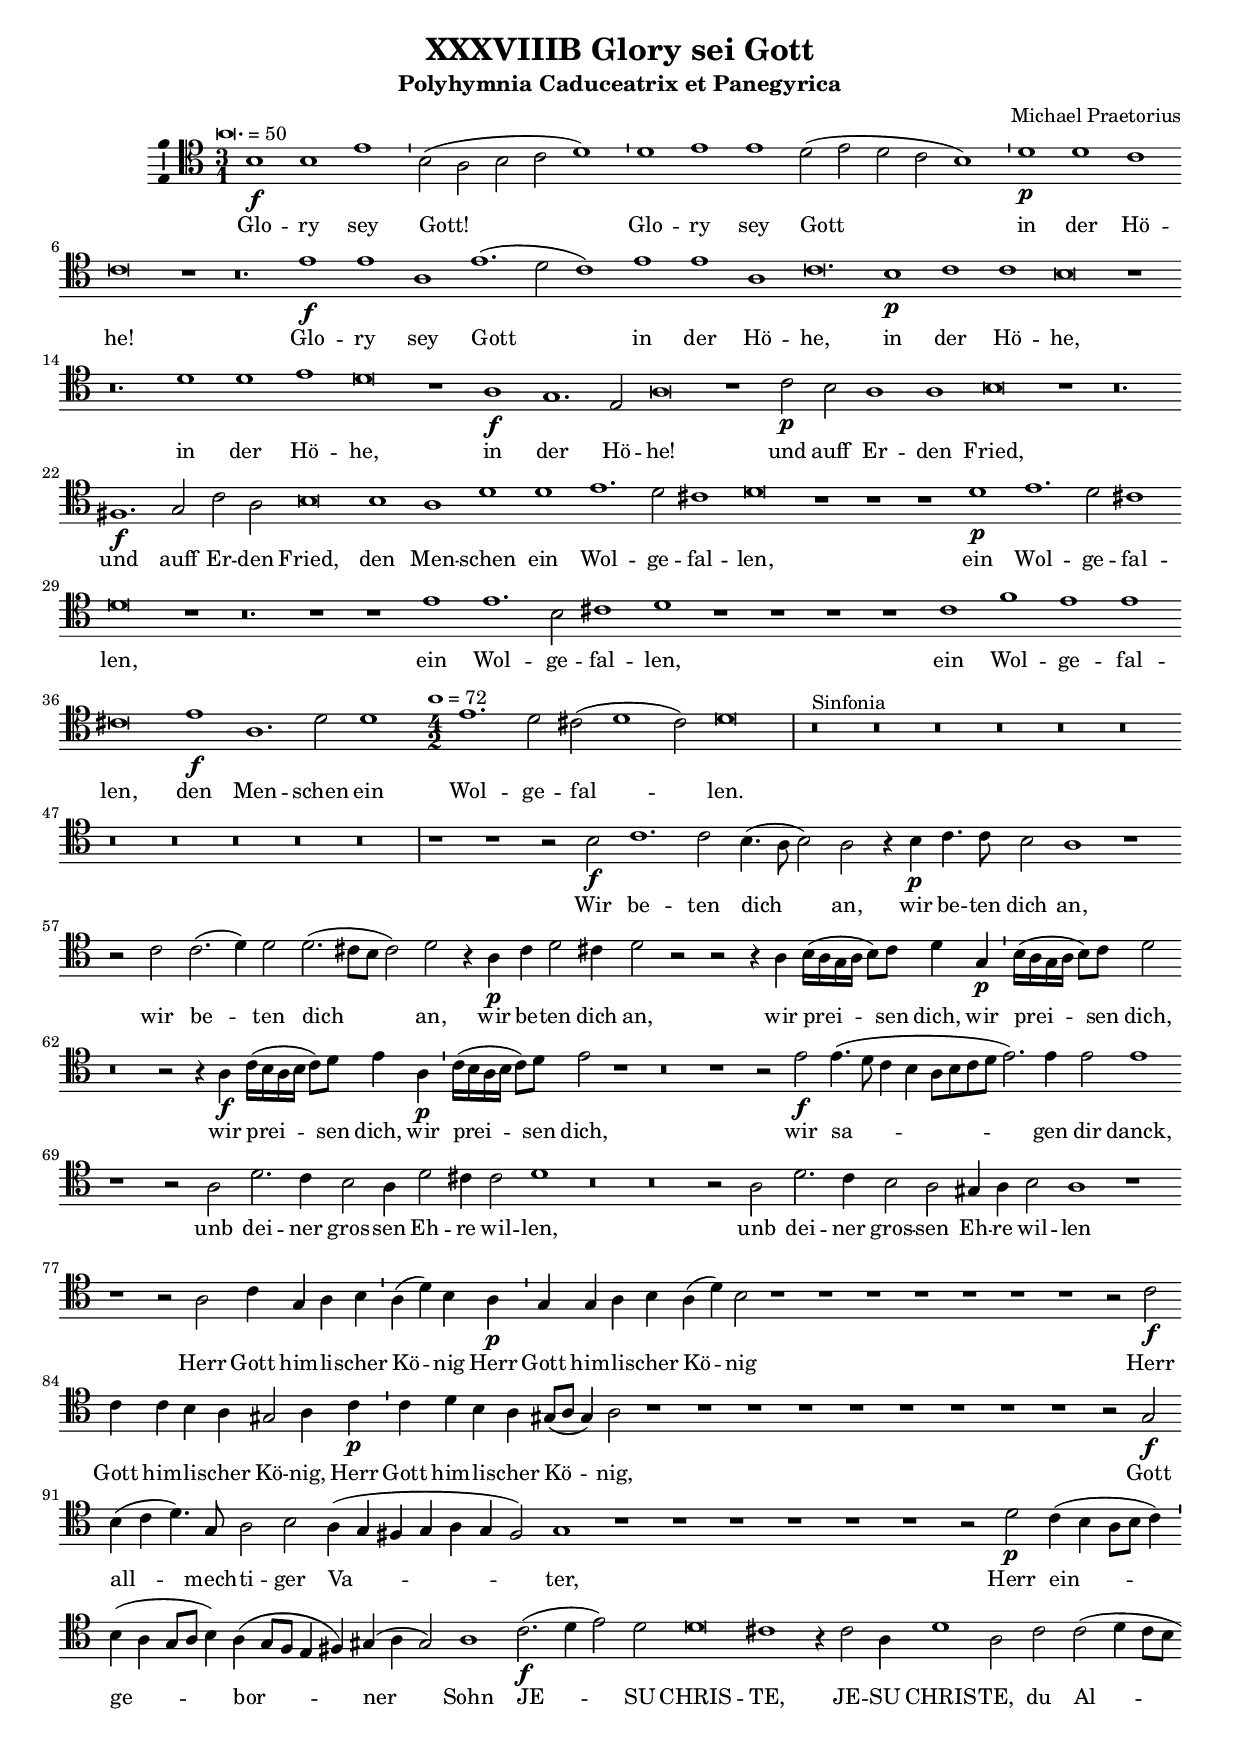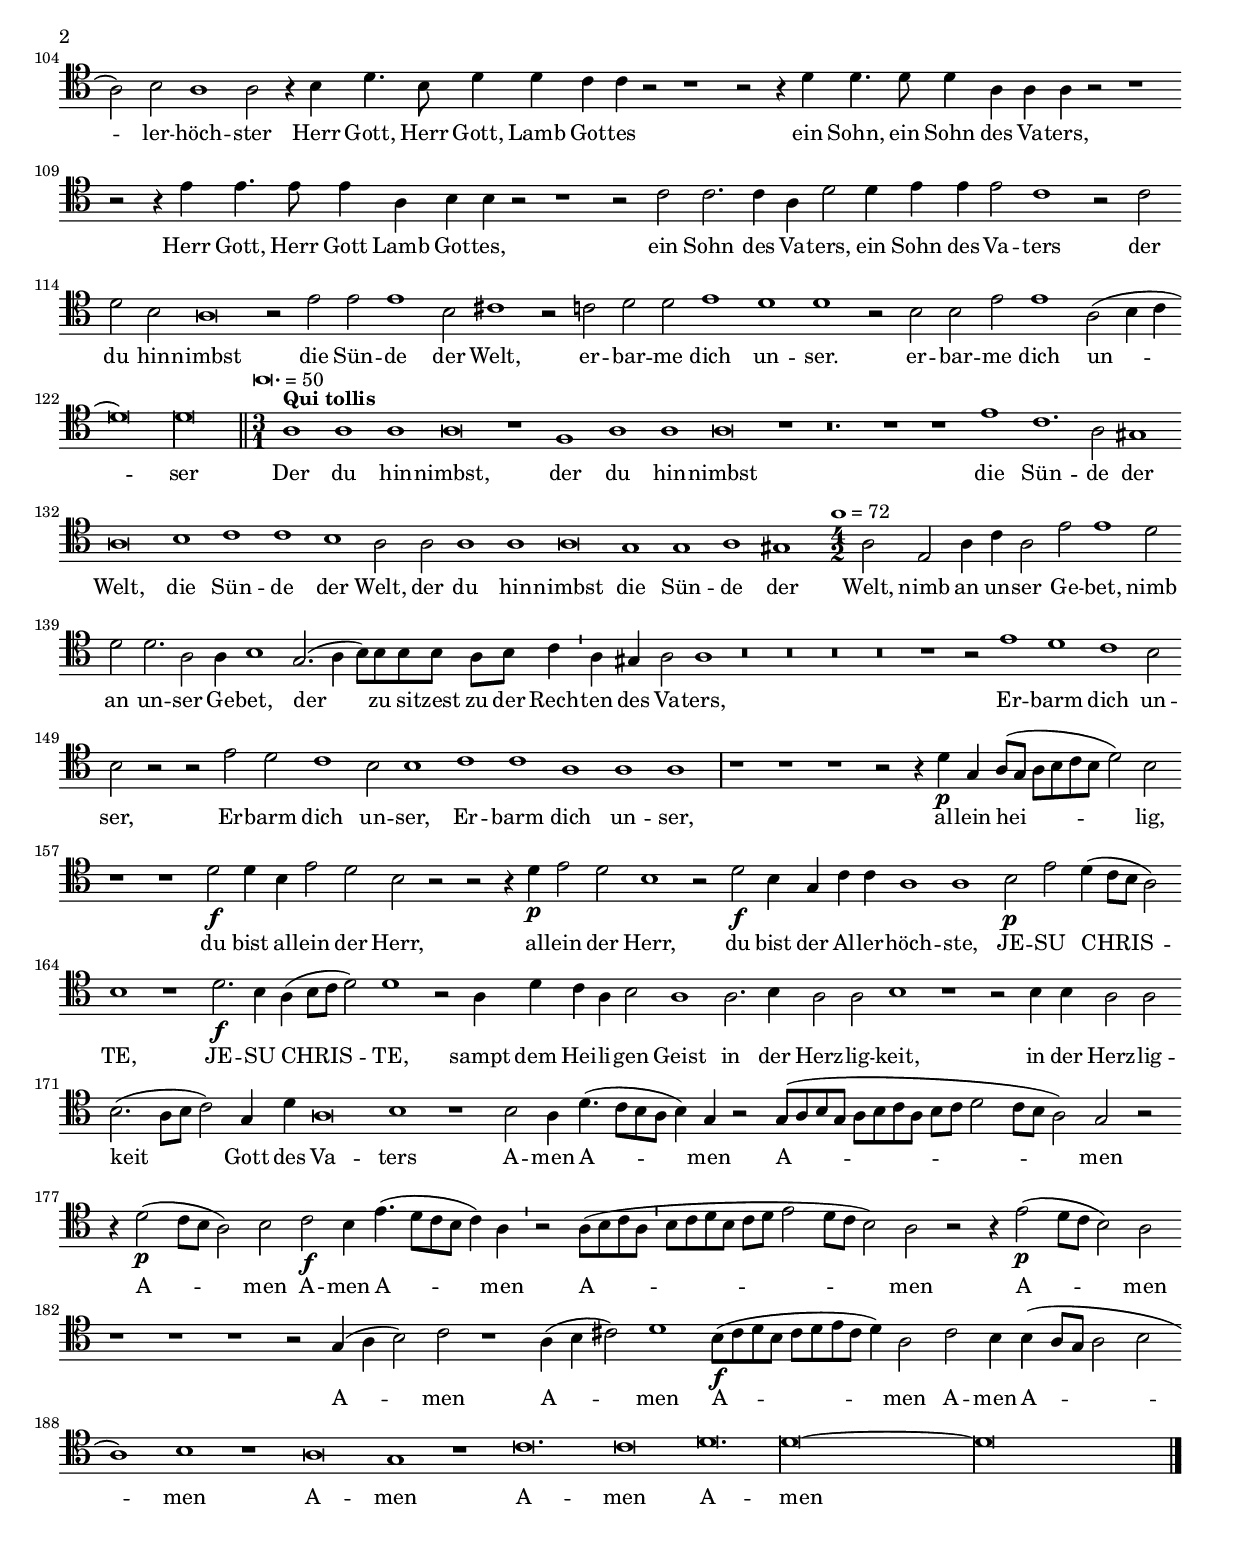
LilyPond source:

 \include "../../global-settings.ly"
\new Staff <<
  \new Voice = "tenor 1" <<
    \global
{
  \clef "tenor"
  \global b1\f b e' \i b2( a b c' d'1) \i d' e' e' d'2( e' d' c' b1) \i d'\p d' c' c'\breve r1 r\breve.
%pg 2
  e'1\f e' a e'1.( d'2 c'1) e' e' a c'\breve. b1\p c' c' b\breve r1 r\breve. d'1 d' e' d'\breve r1 a1\f g1. e2 a\breve r1
  c'2\p b a1 a b\breve r1 r\breve. fis1.\f g2 c' a b\breve b1 a d' d' e'1. d'2 cis'1 d'\breve r1 r r d'1\p
  e'1. d'2 cis'1 d'\breve r1 r\breve. r1 r e'1 e'1. b2 cis'1 d' r r r r c'1 f' e' e' cis'\breve e'1\f a1. d'2 d'1
  \duple e'1. d'2 cis'( d'1 cis'2) d'\breve \l r\breve^\markup {"Sinfonia"} r r r r r r r r r r \l r1 r r2 b2\f c'1. c'2 b4.( a8 b2) a r4 b4\p c'4. c'8 b2 a1 r
  r2 c'2 c'2.( d'4) d'2 d'2.( cis'8 b cis'2) d' r4 a4\p c' d'2 cis'4 d'2 r2 r r4 a b16( a g a b8) c' d'4 g\p \i
  b16( a g a b8) c' d'2 r\breve r2 r4 a4\f c'16( b a b c'8) d' e'4 a\p \i c'16( b a b c'8) d' e'2 r1 r\breve r1
  r2 e'2\f e'4.( d'8 c'4 b a8 b c' d' e'2.) e'4 e'2 e'1 r r2 a2 d'2. c'4 b2 a4 d'2 cis'4 cis'2 d'1 r\breve r
  r2 a2 d'2. c'4 b2 a gis4 a b2 a1 r r r2 a2 c'4 g a b \i a( d') b a\p \i g g a b a( d') b2 r1 r r r r r r
  r2 c'2\f c'4 c' b a gis2 a4 c'\p \i c' d' b a gis8( a gis4) a2 r1 r r r r r r r r r2 g2\f b4( c' d'4.) g8
  a2 b a4( g fis g a g fis2) g1 r r r r r r r2 d'2\p c'4( b a8 b c'4) \i b4( a g8 a b4) a4( g8 f e4 fis)
%pg 3
  gis4( a gis2) a1 c'2.\f( d'4 e'2) d' d'\breve cis'1 r4 c'2 a4 d'1 a2 c' c'( d'4 c'8 b a2) b a1 a2
  r4 b4 d'4. b8 d'4 d' c' c' r2 r1 r2 r4 d'4 d'4. d'8 d'4 a a a r2 r1 r2 r4 e'4 e'4. e'8 e'4 a b b r2
  r1 r2 c'2 c'2. c'4 a d'2 d'4 e' e' e'2 c'1 r2 c'2 d' b a\breve r2 e'2 e' e'1 b2 cis'1 r2 c'2 d' d' e'1 d' d'
  r2 b2 b e' e'1 a2( b4 c' d'\breve) d'\longa \ll
  \global a1^\markup {\bold {"Qui tollis"}} a a a\breve r1 f1 a a a\breve r1 r\breve. r1 r e'1 c'1. a2 gis1 a\breve b1 c' c' b
  a2 a a1 a a\breve g1 g a gis \duple a2 e a4 c' a2 e' e'1 d'2 d' d'2. a2 a4 b1 g2.( a4
  b8) b b b a b c'4 \i a gis a2 a1 r\breve r r r r1 r2 e'1 d' c' b2 b r2 r e'2 d' c'1 b2 b1 c' c' a a a \l
  r1 r r r2 r4 d'4\p g a8( g a b c' b d'2) b r1 r d'2\f d'4 b e'2 d' b r2 r r4 d'4\p e'2 d' b1 r2 d'2\f
  b4 g c' c' a1 a b2\p e' d'4( c'8 b a2) b1 r d'2.\f b4 a( b8 c' d'2) d'1 r2 a4 d' c' a b2 a1
  a2. b4 a2 a b1 r r2 b4 b a2 a b2.( a8 b c'2) g4 d' a\breve b1 r b2 a4 d'4.( c'8 b a b4) g r2 g8( a b g
 %pg 4
  a b c' a b c' d'2 c'8 b a2) g r2 r4 d'2\p( c'8 b a2) b c'\f b4 e'4.( d'8 c' b c'4) a \i r2 a8( b c' a \i
  b c' d' b c' d' e'2 d'8 c' b2) a r r4 e'2\p( d'8 c' b2) a r1 r r r2 g4( a b2) c' r1 a4( b cis'2) d'1
  b8\f( c' d' b c' d' e' c' d'4) a2 c' b4 b( a8 g a2 b a1) b r1 a\breve g1 r c'\breve. c'\breve d'\breve. d'\longa~ d' \bar "|."


}
>>
\new Lyrics \lyricsto "tenor 1" {
 Glo -- ry sey Gott! Glo -- ry sey Gott in der Hö -- he!
 Glo -- ry sey Gott in der Hö -- he, in der Hö -- he, in der Hö -- he, in der Hö -- he!
 und auff Er -- den Fried, und auff Er -- den Fried, den Men -- schen ein Wol -- ge -- fal -- len, ein
 Wol -- ge -- fal -- len, ein Wol -- ge -- fal -- len, ein Wol -- ge -- fal -- len, den Men -- schen ein
 Wol -- ge -- fal -- len.
 Wir be -- ten dich an, wir be -- ten dich an,
 wir be -- ten dich an, wir be -- ten dich an, wir prei -- sen dich, wir
 prei -- sen dich, wir prei -- sen dich, wir prei -- sen dich,
 wir sa -- gen dir danck, unb dei -- ner gros -- sen Eh -- re wil -- len,
 unb dei -- ner gros -- sen Eh -- re wil -- len Herr Gott him -- li -- scher Kö -- nig Herr Gott him -- li -- scher Kö -- nig
 Herr Gott him -- li -- scher Kö -- nig, Herr Gott him -- li -- scher Kö -- nig, Gott all -- mech --
 ti -- ger Va -- ter, Herr ein -- ge -- bor --
 ner Sohn JE -- SU CHRIS -- TE, JE -- SU CHRIS -- TE,
 du Al -- ler -- höch -- ster Herr Gott, Herr Gott, Lamb Got -- tes ein Sohn, ein Sohn des Va -- ters,
 Herr Gott, Herr Gott Lamb Got -- tes, ein Sohn des Va -- ters, ein Sohn des Va -- ters der du hin -- nimbst die Sün -- de der Welt, er -- bar -- me dich un -- ser.
 er -- bar -- me dich un -- ser
 % Qui tollis
 Der du hin -- nimbst, der du hin -- nimbst die Sün -- de der Welt, die Sün -- de der Welt,
 der du hin -- nimbst die Sün -- de der Welt, nimb an un -- ser Ge -- bet, nimb an un -- ser Ge -- bet, der
 zu si -- tzest zu der Rech -- ten des Va -- ters, Er -- barm dich un -- ser, Er -- barm dich un -- ser, Er -- barm dich un -- ser,
 al -- lein hei -- lig, du bist al -- lein der Herr, al -- lein der Herr, du
 bist der Al -- ler -- höch -- ste, JE -- SU CHRIS -- TE, JE -- SU CHRIS -- TE, sampt dem Hei -- li -- gen Geist
 in der Herz -- lig -- keit, in der Herz -- lig -- keit Gott des Va -- ters A -- men A --
 men A -- men A -- men A --
 men A -- men A -- men A -- men
 A -- men A -- men A -- men A -- men A -- men A -- men A -- men A -- men
}
>>
